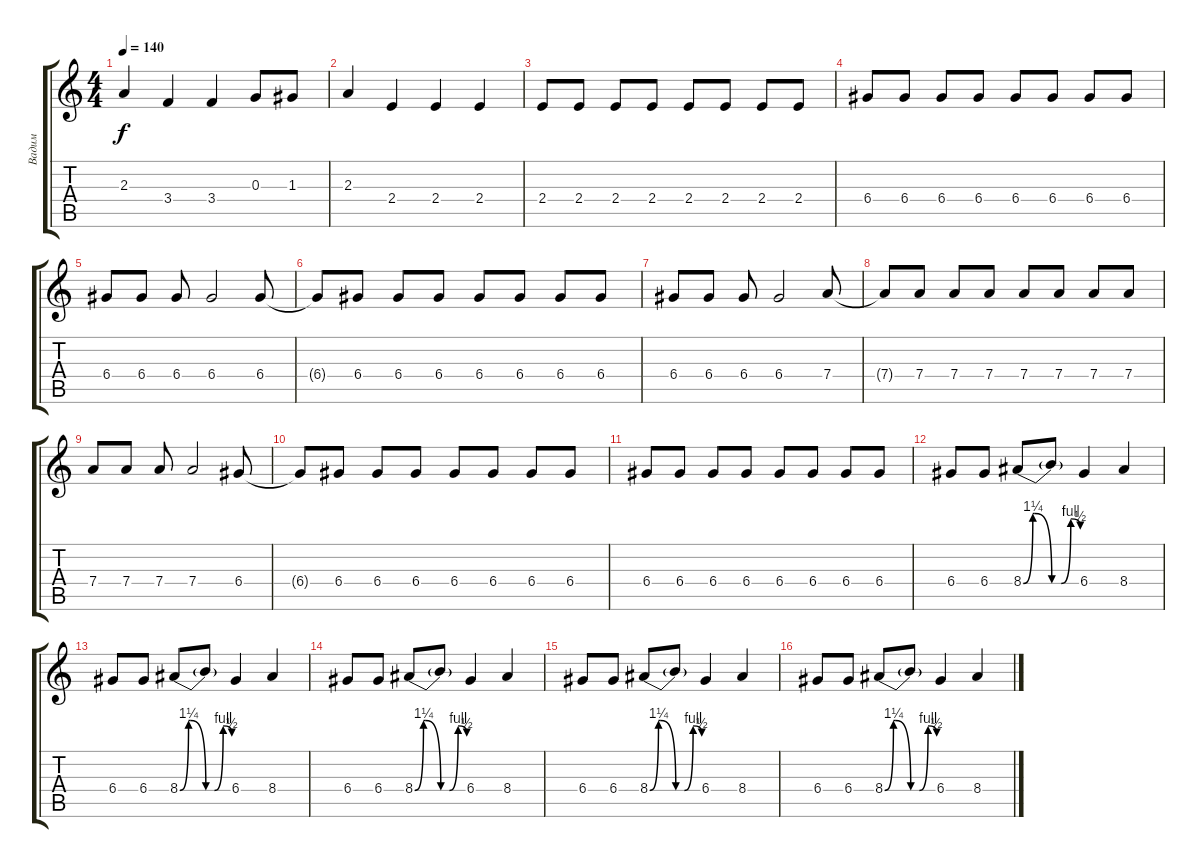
\track ("Вадим" "Вадим") {instrument overdrivenguitar}
\staff {score tabs}
\tuning (E4 B3 G3 D3 A2 E2) {hide}
\ts (4 4)
\tempo 140
\clef g2
\ks c
2.3.4{dy f} 3.4.4 3.4.4 0.3.8 1.3.8 |
2.3.4 2.4.4 2.4.4 2.4.4 |
2.4.8 2.4.8 2.4.8 2.4.8 2.4.8 2.4.8 2.4.8 2.4.8 |
6.4.8 6.4.8 6.4.8 6.4.8 6.4.8 6.4.8 6.4.8 6.4.8 |
6.4.8 6.4.8 6.4.8 6.4.2 6.4.8 |
6.4{t}.8 6.4.8 6.4.8 6.4.8 6.4.8 6.4.8 6.4.8 6.4.8 |
6.4.8 6.4.8 6.4.8 6.4.2 7.4.8 |
7.4{t}.8 7.4.8 7.4.8 7.4.8 7.4.8 7.4.8 7.4.8 7.4.8 |
7.4.8 7.4.8 7.4.8 7.4.2 6.4.8 |
6.4{t}.8 6.4.8 6.4.8 6.4.8 6.4.8 6.4.8 6.4.8 6.4.8 |
6.4.8 6.4.8 6.4.8 6.4.8 6.4.8 6.4.8 6.4.8 6.4.8 |
6.4.8 6.4.8 8.4{be (custom 0 0 10 5 12 5 30 0 40 0 50 4 60 2)}.8 8.4{t}.8 6.4.4 8.4.4 |
6.4.8 6.4.8 8.4{be (custom 0 0 10 5 12 5 30 0 40 0 50 4 60 2)}.8 8.4{t}.8 6.4.4 8.4.4 |
6.4.8 6.4.8 8.4{be (custom 0 0 10 5 12 5 30 0 40 0 50 4 60 2)}.8 8.4{t}.8 6.4.4 8.4.4 |
6.4.8 6.4.8 8.4{be (custom 0 0 10 5 12 5 30 0 40 0 50 4 60 2)}.8 8.4{t}.8 6.4.4 8.4.4 |
6.4.8 6.4.8 8.4{be (custom 0 0 10 5 12 5 30 0 40 0 50 4 60 2)}.8 8.4{t}.8 6.4.4 8.4.4
